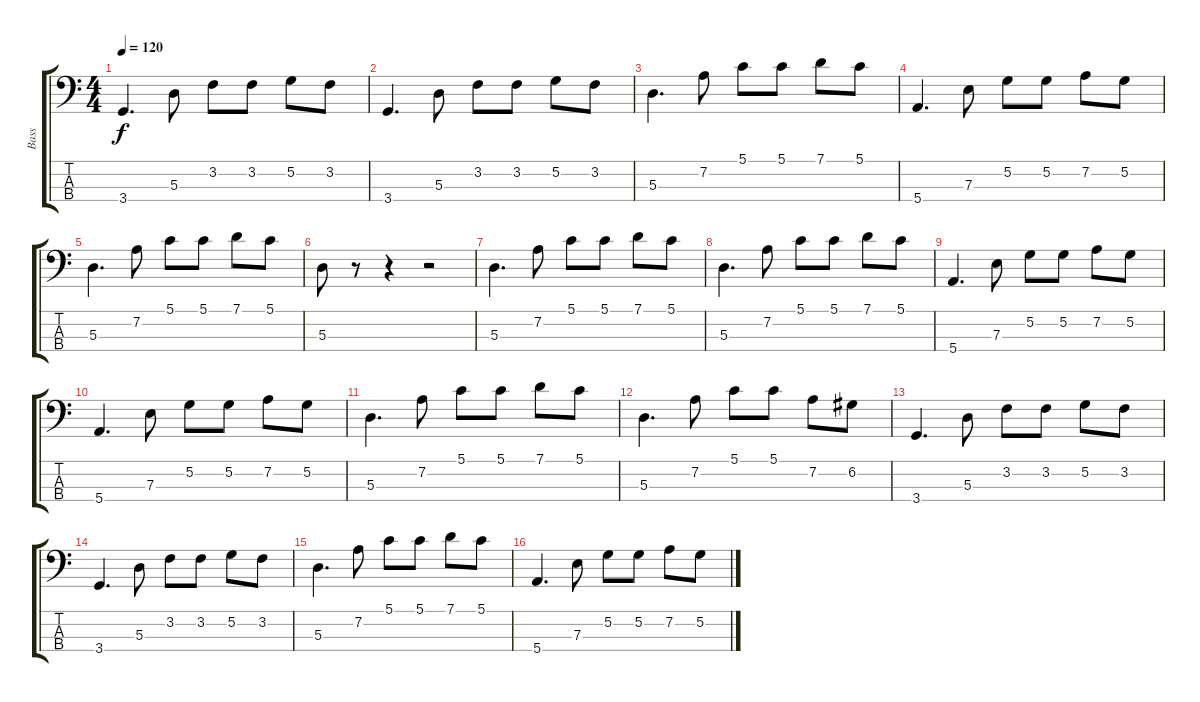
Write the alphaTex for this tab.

\track ("Bass" "Bass") {instrument electricbassfinger}
\staff {score tabs}
\tuning (G2 D2 A1 E1) {hide}
\ts (4 4)
\tempo 120
\clef f4
\ks c
3.4.4{d dy f} 5.3.8 3.2.8 3.2.8 5.2.8 3.2.8 |
3.4.4{d} 5.3.8 3.2.8 3.2.8 5.2.8 3.2.8 |
5.3.4{d} 7.2.8 5.1.8 5.1.8 7.1.8 5.1.8 |
5.4.4{d} 7.3.8 5.2.8 5.2.8 7.2.8 5.2.8 |
5.3.4{d} 7.2.8 5.1.8 5.1.8 7.1.8 5.1.8 |
5.3.8 r.8 r.4 r.2 |
5.3.4{d} 7.2.8 5.1.8 5.1.8 7.1.8 5.1.8 |
5.3.4{d} 7.2.8 5.1.8 5.1.8 7.1.8 5.1.8 |
5.4.4{d} 7.3.8 5.2.8 5.2.8 7.2.8 5.2.8 |
5.4.4{d} 7.3.8 5.2.8 5.2.8 7.2.8 5.2.8 |
5.3.4{d} 7.2.8 5.1.8 5.1.8 7.1.8 5.1.8 |
5.3.4{d} 7.2.8 5.1.8 5.1.8 7.2.8 6.2.8 |
3.4.4{d} 5.3.8 3.2.8 3.2.8 5.2.8 3.2.8 |
3.4.4{d} 5.3.8 3.2.8 3.2.8 5.2.8 3.2.8 |
5.3.4{d} 7.2.8 5.1.8 5.1.8 7.1.8 5.1.8 |
5.4.4{d} 7.3.8 5.2.8 5.2.8 7.2.8 5.2.8
